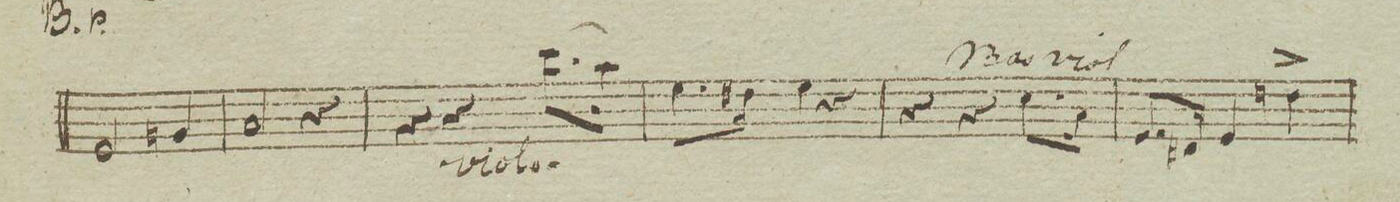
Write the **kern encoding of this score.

**kern	**dynam
*I"Basso	*
*clefF4	*
*k[b-e-a-]	*
*met(c|)	*
*M3/4	*
2GG/	.
4BBn/	.
=79	=79
2C/	.
4r	.
=80	=80
4r	.
4r	.
(8.e-\L	.
16c\Jk)	.
=81	=81
8.G\L	.
16F#X\Jk	.
4G\	.
4r	.
=82	=82
4r	.
4r	.
8.E-\L	.
16C/Jk	.
=83	=83
8.GG/L	.
16FF#X/Jk	.
4GG/	.
4Fn\^	.
=84	=84
*-	*-
